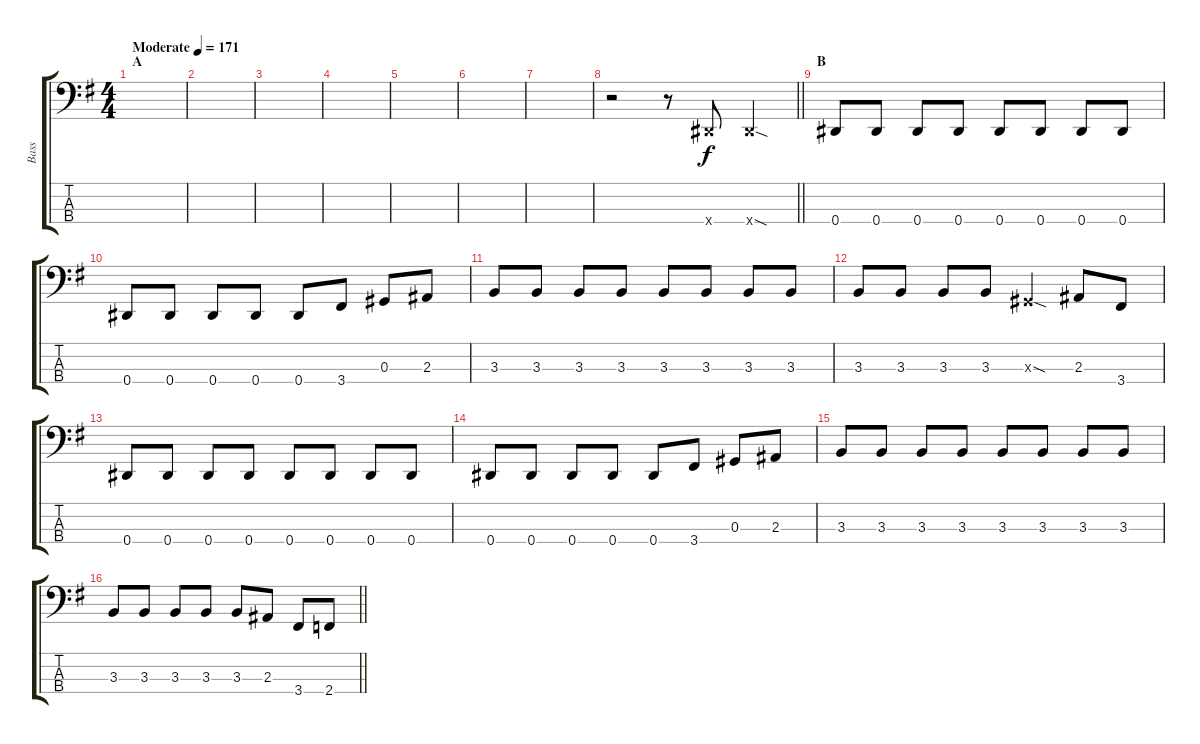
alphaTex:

\track ("Bass" "Bass") {instrument electricbasspick}
\staff {score tabs}
\tuning (Gb2 Db2 Ab1 Eb1) {hide}
\ts (4 4)
\section ("" "A")
\tempo (171 "Moderate")
\clef f4
\ks g
|
|
|
|
|
|
|
\barLineRight lightlight
r.2 r.8 0.4{x}.8 0.4{sod x}.4 |
\section ("" "B")
0.4.8 0.4.8 0.4.8 0.4.8 0.4.8 0.4.8 0.4.8 0.4.8 |
0.4.8 0.4.8 0.4.8 0.4.8 0.4.8 3.4.8 0.3.8 2.3.8 |
3.3.8 3.3.8 3.3.8 3.3.8 3.3.8 3.3.8 3.3.8 3.3.8 |
3.3.8 3.3.8 3.3.8 3.3.8 0.3{sod x}.4 2.3.8 3.4.8 |
0.4.8 0.4.8 0.4.8 0.4.8 0.4.8 0.4.8 0.4.8 0.4.8 |
0.4.8 0.4.8 0.4.8 0.4.8 0.4.8 3.4.8 0.3.8 2.3.8 |
3.3.8 3.3.8 3.3.8 3.3.8 3.3.8 3.3.8 3.3.8 3.3.8 |
\barLineRight lightlight
3.3.8 3.3.8 3.3.8 3.3.8 3.3.8 2.3.8 3.4.8 2.4.8
